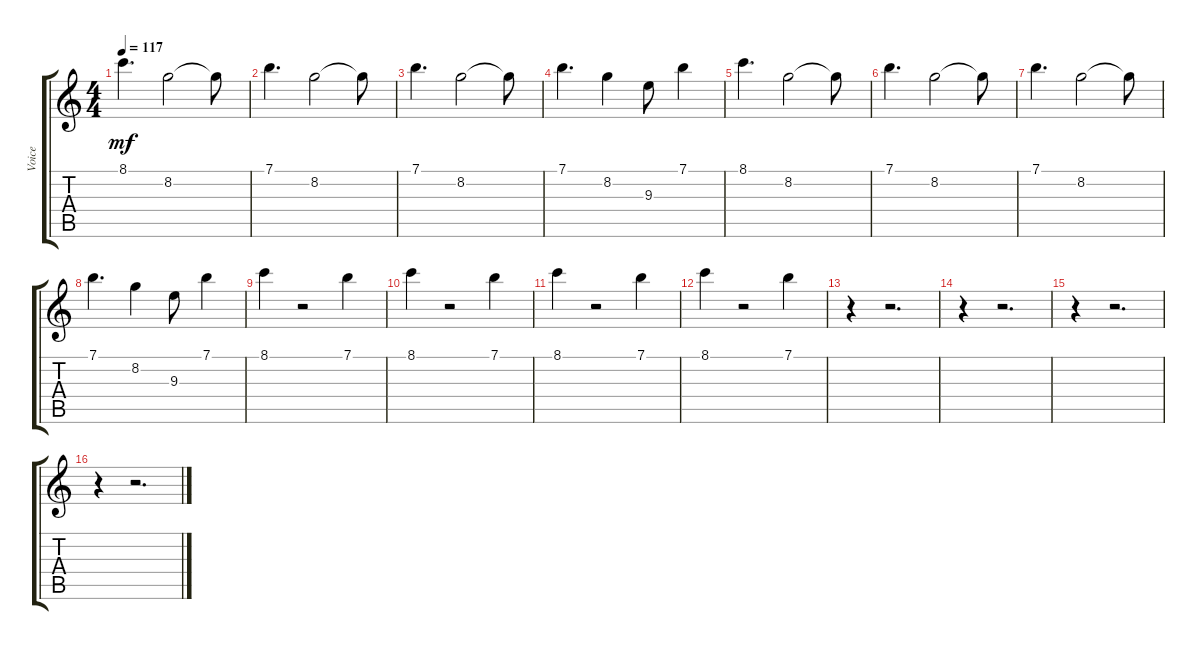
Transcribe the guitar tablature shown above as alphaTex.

\track ("Voice" "Voice") {instrument acousticguitarsteel}
\staff {score tabs}
\tuning (E4 B3 G3 D3 A2 E2) {hide}
\ts (4 4)
\tempo 117
\clef g2
\ks c
8.1.4{d dy mf} 8.2.2 8.2{t}.8 |
7.1.4{d} 8.2.2 8.2{t}.8 |
7.1.4{d} 8.2.2 8.2{t}.8 |
7.1.4{d} 8.2.4 9.3.8 7.1.4 |
8.1.4{d} 8.2.2 8.2{t}.8 |
7.1.4{d} 8.2.2 8.2{t}.8 |
7.1.4{d} 8.2.2 8.2{t}.8 |
7.1.4{d} 8.2.4 9.3.8 7.1.4 |
8.1.4 r.2 7.1.4 |
8.1.4 r.2 7.1.4 |
8.1.4 r.2 7.1.4 |
8.1.4 r.2 7.1.4 |
r.4 r.2{d} |
r.4 r.2{d} |
r.4 r.2{d} |
r.4 r.2{d}
